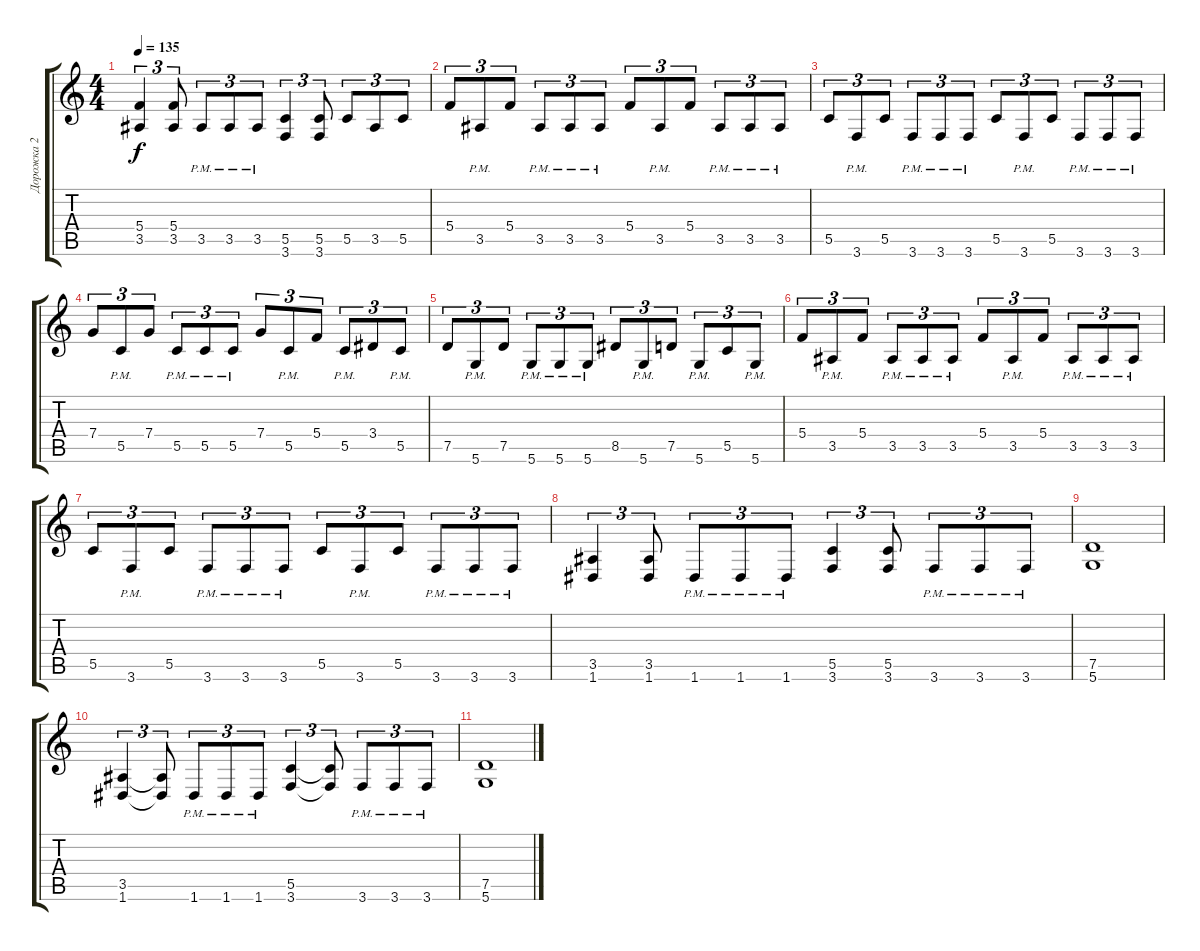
\track ("Дорожка 2" "Дорожка 2") {instrument distortionguitar}
\staff {score tabs}
\tuning (D4 A3 F3 C3 G2 D2) {hide}
\ts (4 4)
\tempo 135
\clef g2
\ks c
(5.4 3.5).4{tu (3 2) dy f} (5.4 3.5).8{tu (3 2)} 3.5{pm}.8{tu (3 2)} 3.5{pm}.8{tu (3 2)} 3.5{pm}.8{tu (3 2)} (5.5 3.6).4{tu (3 2)} (5.5 3.6).8{tu (3 2)} 5.5.8{tu (3 2)} 3.5.8{tu (3 2)} 5.5.8{tu (3 2)} |
5.4.8{tu (3 2)} 3.5{pm}.8{tu (3 2)} 5.4.8{tu (3 2)} 3.5{pm}.8{tu (3 2)} 3.5{pm}.8{tu (3 2)} 3.5{pm}.8{tu (3 2)} 5.4.8{tu (3 2)} 3.5{pm}.8{tu (3 2)} 5.4.8{tu (3 2)} 3.5{pm}.8{tu (3 2)} 3.5{pm}.8{tu (3 2)} 3.5{pm}.8{tu (3 2)} |
5.5.8{tu (3 2)} 3.6{pm}.8{tu (3 2)} 5.5.8{tu (3 2)} 3.6{pm}.8{tu (3 2)} 3.6{pm}.8{tu (3 2)} 3.6{pm}.8{tu (3 2)} 5.5.8{tu (3 2)} 3.6{pm}.8{tu (3 2)} 5.5.8{tu (3 2)} 3.6{pm}.8{tu (3 2)} 3.6{pm}.8{tu (3 2)} 3.6{pm}.8{tu (3 2)} |
7.4.8{tu (3 2)} 5.5{pm}.8{tu (3 2)} 7.4.8{tu (3 2)} 5.5{pm}.8{tu (3 2)} 5.5{pm}.8{tu (3 2)} 5.5{pm}.8{tu (3 2)} 7.4.8{tu (3 2)} 5.5{pm}.8{tu (3 2)} 5.4.8{tu (3 2)} 5.5{pm}.8{tu (3 2)} 3.4.8{tu (3 2)} 5.5{pm}.8{tu (3 2)} |
7.5.8{tu (3 2)} 5.6{pm}.8{tu (3 2)} 7.5.8{tu (3 2)} 5.6{pm}.8{tu (3 2)} 5.6{pm}.8{tu (3 2)} 5.6{pm}.8{tu (3 2)} 8.5.8{tu (3 2)} 5.6{pm}.8{tu (3 2)} 7.5.8{tu (3 2)} 5.6{pm}.8{tu (3 2)} 5.5.8{tu (3 2)} 5.6{pm}.8{tu (3 2)} |
5.4.8{tu (3 2)} 3.5{pm}.8{tu (3 2)} 5.4.8{tu (3 2)} 3.5{pm}.8{tu (3 2)} 3.5{pm}.8{tu (3 2)} 3.5{pm}.8{tu (3 2)} 5.4.8{tu (3 2)} 3.5{pm}.8{tu (3 2)} 5.4.8{tu (3 2)} 3.5{pm}.8{tu (3 2)} 3.5{pm}.8{tu (3 2)} 3.5{pm}.8{tu (3 2)} |
5.5.8{tu (3 2)} 3.6{pm}.8{tu (3 2)} 5.5.8{tu (3 2)} 3.6{pm}.8{tu (3 2)} 3.6{pm}.8{tu (3 2)} 3.6{pm}.8{tu (3 2)} 5.5.8{tu (3 2)} 3.6{pm}.8{tu (3 2)} 5.5.8{tu (3 2)} 3.6{pm}.8{tu (3 2)} 3.6{pm}.8{tu (3 2)} 3.6{pm}.8{tu (3 2)} |
(3.5 1.6).4{tu (3 2)} (3.5 1.6).8{tu (3 2)} 1.6{pm}.8{tu (3 2)} 1.6{pm}.8{tu (3 2)} 1.6{pm}.8{tu (3 2)} (5.5 3.6).4{tu (3 2)} (5.5 3.6).8{tu (3 2)} 3.6{pm}.8{tu (3 2)} 3.6{pm}.8{tu (3 2)} 3.6{pm}.8{tu (3 2)} |
(7.5 5.6).1 |
(3.5 1.6).4{tu (3 2)} (3.5{t} 1.6{t}).8{tu (3 2)} 1.6{pm}.8{tu (3 2)} 1.6{pm}.8{tu (3 2)} 1.6{pm}.8{tu (3 2)} (5.5 3.6).4{tu (3 2)} (5.5{t} 3.6{t}).8{tu (3 2)} 3.6{pm}.8{tu (3 2)} 3.6{pm}.8{tu (3 2)} 3.6{pm}.8{tu (3 2)} |
(7.5 5.6).1
